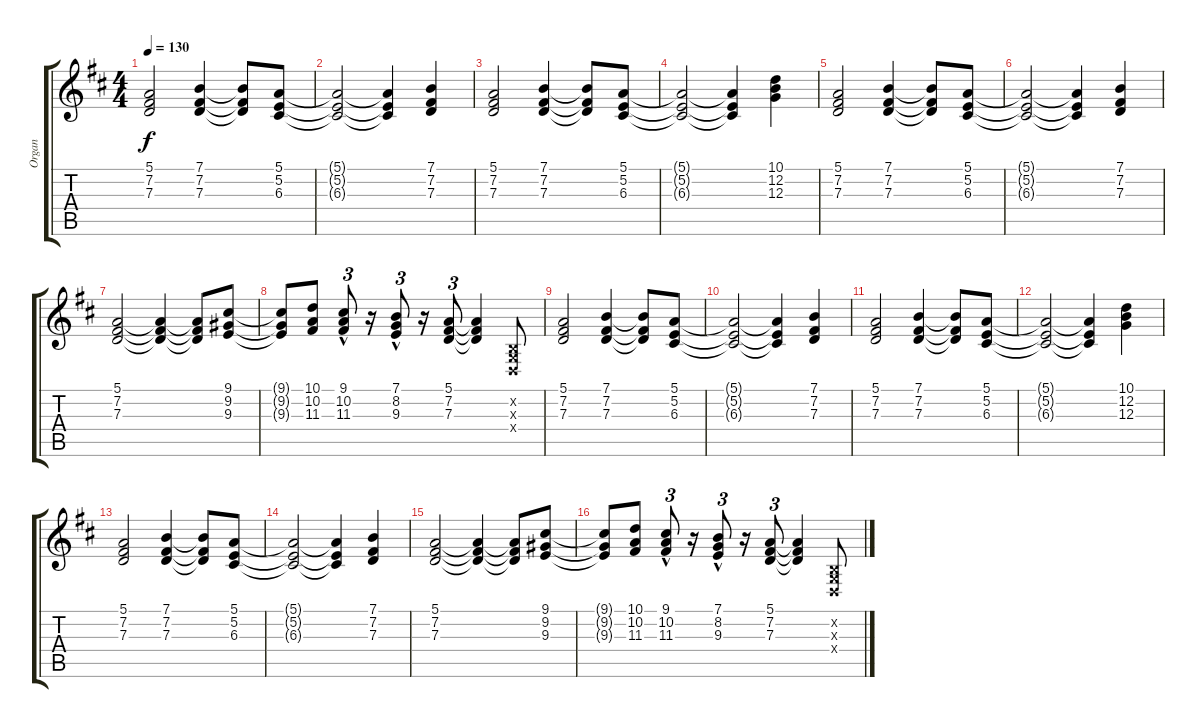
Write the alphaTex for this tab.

\track ("Organ" "Organ") {instrument lead2sawtooth}
\staff {score tabs}
\tuning (E4 B3 G3 D3 A2 E2) {hide}
\ts (4 4)
\tempo 130
\clef g2
\ks d
(5.1 7.2 7.3).2{dy f} (7.1 7.2 7.3).4 (7.1{t} 7.2{t} 7.3{t}).8 (5.1 5.2 6.3).8 |
(5.1{t} 5.2{t} 6.3{t}).2 (5.1{t} 5.2{t} 6.3{t}).4 (7.1 7.2 7.3).4 |
(5.1 7.2 7.3).2 (7.1 7.2 7.3).4 (7.1{t} 7.2{t} 7.3{t}).8 (5.1 5.2 6.3).8 |
(5.1{t} 5.2{t} 6.3{t}).2 (5.1{t} 5.2{t} 6.3{t}).4 (10.1 12.2 12.3).4 |
(5.1 7.2 7.3).2 (7.1 7.2 7.3).4 (7.1{t} 7.2{t} 7.3{t}).8 (5.1 5.2 6.3).8 |
(5.1{t} 5.2{t} 6.3{t}).2 (5.1{t} 5.2{t} 6.3{t}).4 (7.1 7.2 7.3).4 |
(5.1 7.2 7.3).2 (5.1{t} 7.2{t} 7.3{t}).4 (5.1{t} 7.2{t} 7.3{t}).8 (9.1 9.2 9.3).8 |
(9.1{t} 9.2{t} 9.3{t}).8 (10.1 10.2 11.3).8 (9.1 10.2{hac} 11.3{hac}).8{tu (3 2)} r.16 (7.1 8.2{hac} 9.3{hac}).8{tu (3 2)} r.16 (5.1 7.2 7.3).8{tu (3 2)} (5.1{t} 7.2{t} 7.3{t}).4 (0.2{x} 0.3{x} 0.4{x}).8 |
(5.1 7.2 7.3).2 (7.1 7.2 7.3).4 (7.1{t} 7.2{t} 7.3{t}).8 (5.1 5.2 6.3).8 |
(5.1{t} 5.2{t} 6.3{t}).2 (5.1{t} 5.2{t} 6.3{t}).4 (7.1 7.2 7.3).4 |
(5.1 7.2 7.3).2 (7.1 7.2 7.3).4 (7.1{t} 7.2{t} 7.3{t}).8 (5.1 5.2 6.3).8 |
(5.1{t} 5.2{t} 6.3{t}).2 (5.1{t} 5.2{t} 6.3{t}).4 (10.1 12.2 12.3).4 |
(5.1 7.2 7.3).2 (7.1 7.2 7.3).4 (7.1{t} 7.2{t} 7.3{t}).8 (5.1 5.2 6.3).8 |
(5.1{t} 5.2{t} 6.3{t}).2 (5.1{t} 5.2{t} 6.3{t}).4 (7.1 7.2 7.3).4 |
(5.1 7.2 7.3).2 (5.1{t} 7.2{t} 7.3{t}).4 (5.1{t} 7.2{t} 7.3{t}).8 (9.1 9.2 9.3).8 |
(9.1{t} 9.2{t} 9.3{t}).8 (10.1 10.2 11.3).8 (9.1 10.2{hac} 11.3{hac}).8{tu (3 2)} r.16 (7.1 8.2{hac} 9.3{hac}).8{tu (3 2)} r.16 (5.1 7.2 7.3).8{tu (3 2)} (5.1{t} 7.2{t} 7.3{t}).4 (0.2{x} 0.3{x} 0.4{x}).8
